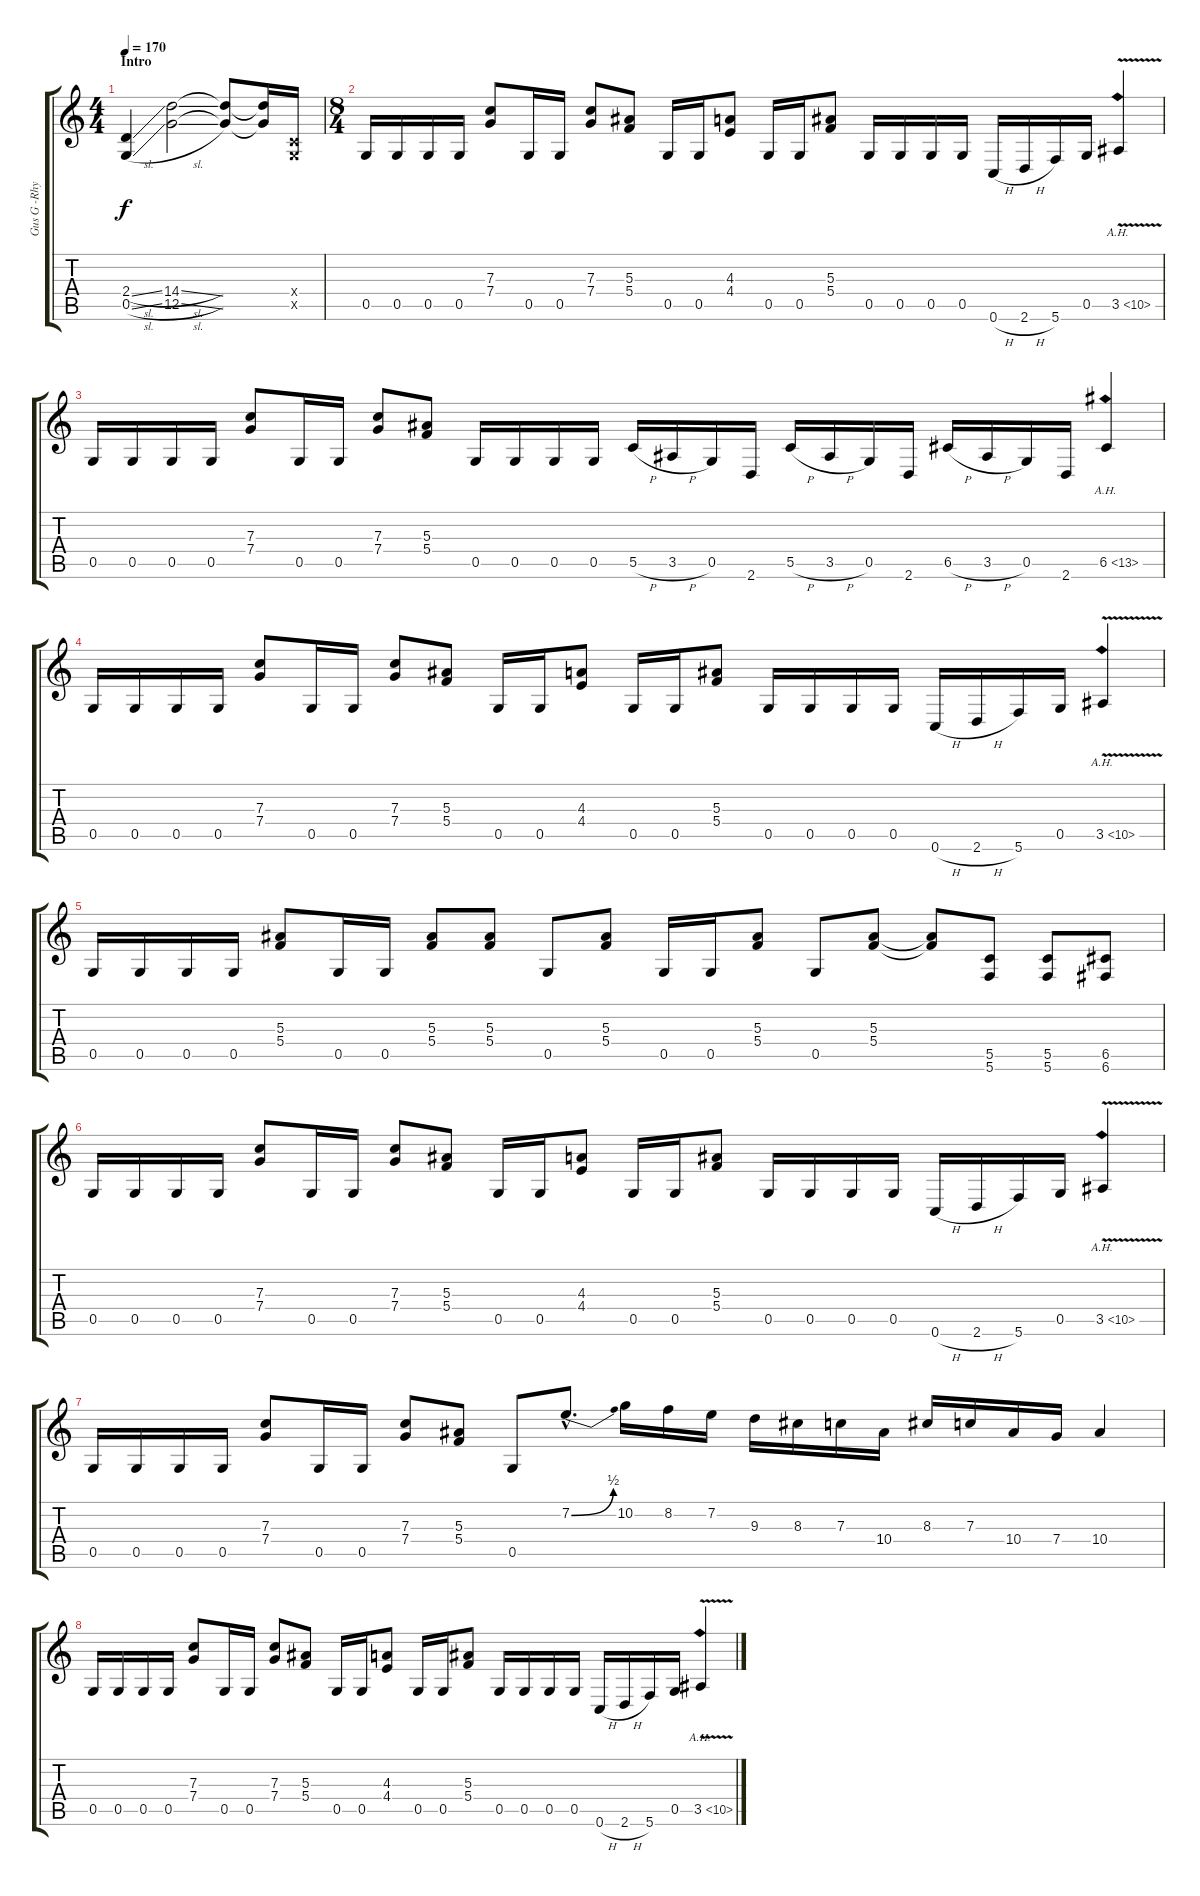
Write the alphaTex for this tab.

\track ("Gus G -Rhytm/fills" "Gus G -Rhy") {instrument distortionguitar}
\staff {score tabs}
\tuning (D4 A3 F3 C3 G2 C2) {hide}
\ts (4 4)
\section ("" "Intro")
\tempo 170
\clef g2
\ks c
(2.4{sl} 0.5{sl}).4{dy f instrument distortionguitar} (14.4{sl} 12.5{sl}).2 (14.4{t} 12.5{t}).8 (14.4{t} 12.5{t}).16 (0.4{x} 0.5{x}).16 |
\ts (8 4)
0.5.16 0.5.16 0.5.16 0.5.16 (7.3 7.4).8 0.5.16 0.5.16 (7.3 7.4).8 (5.3 5.4).8 0.5.16 0.5.16 (4.3 4.4).8 0.5.16 0.5.16 (5.3 5.4).8 0.5.16 0.5.16 0.5.16 0.5.16 0.6{h}.16 2.6{h}.16 5.6.16 0.5.16 3.5{ah 7 v}.4 |
0.5.16 0.5.16 0.5.16 0.5.16 (7.3 7.4).8 0.5.16 0.5.16 (7.3 7.4).8 (5.3 5.4).8 0.5.16 0.5.16 0.5.16 0.5.16 5.5{h}.16 3.5{h}.16 0.5.16 2.6.16 5.5{h}.16 3.5{h}.16 0.5.16 2.6.16 6.5{h}.16 3.5{h}.16 0.5.16 2.6.16 6.5{ah 7}.4 |
0.5.16 0.5.16 0.5.16 0.5.16 (7.3 7.4).8 0.5.16 0.5.16 (7.3 7.4).8 (5.3 5.4).8 0.5.16 0.5.16 (4.3 4.4).8 0.5.16 0.5.16 (5.3 5.4).8 0.5.16 0.5.16 0.5.16 0.5.16 0.6{h}.16 2.6{h}.16 5.6.16 0.5.16 3.5{ah 7 v}.4 |
0.5.16 0.5.16 0.5.16 0.5.16 (5.3 5.4).8 0.5.16 0.5.16 (5.3 5.4).8 (5.3 5.4).8 0.5.8 (5.3 5.4).8 0.5.16 0.5.16 (5.3 5.4).8 0.5.8 (5.3 5.4).8 (5.3{t} 5.4{t}).8 (5.5 5.6).8 (5.5 5.6).8 (6.5 6.6).8 |
0.5.16 0.5.16 0.5.16 0.5.16 (7.3 7.4).8 0.5.16 0.5.16 (7.3 7.4).8 (5.3 5.4).8 0.5.16 0.5.16 (4.3 4.4).8 0.5.16 0.5.16 (5.3 5.4).8 0.5.16 0.5.16 0.5.16 0.5.16 0.6{h}.16 2.6{h}.16 5.6.16 0.5.16 3.5{ah 7 v}.4 |
0.5.16 0.5.16 0.5.16 0.5.16 (7.3 7.4).8 0.5.16 0.5.16 (7.3 7.4).8 (5.3 5.4).8 0.5.8 7.2{be (bend 0 0 60 2) hac}.8{d} 10.2.16 8.2.16 7.2.16 9.3.16 8.3.16 7.3.16 10.4.16 8.3.16 7.3.16 10.4.16 7.4.16 10.4.4 |
0.5.16 0.5.16 0.5.16 0.5.16 (7.3 7.4).8 0.5.16 0.5.16 (7.3 7.4).8 (5.3 5.4).8 0.5.16 0.5.16 (4.3 4.4).8 0.5.16 0.5.16 (5.3 5.4).8 0.5.16 0.5.16 0.5.16 0.5.16 0.6{h}.16 2.6{h}.16 5.6.16 0.5.16 3.5{ah 7 v}.4
